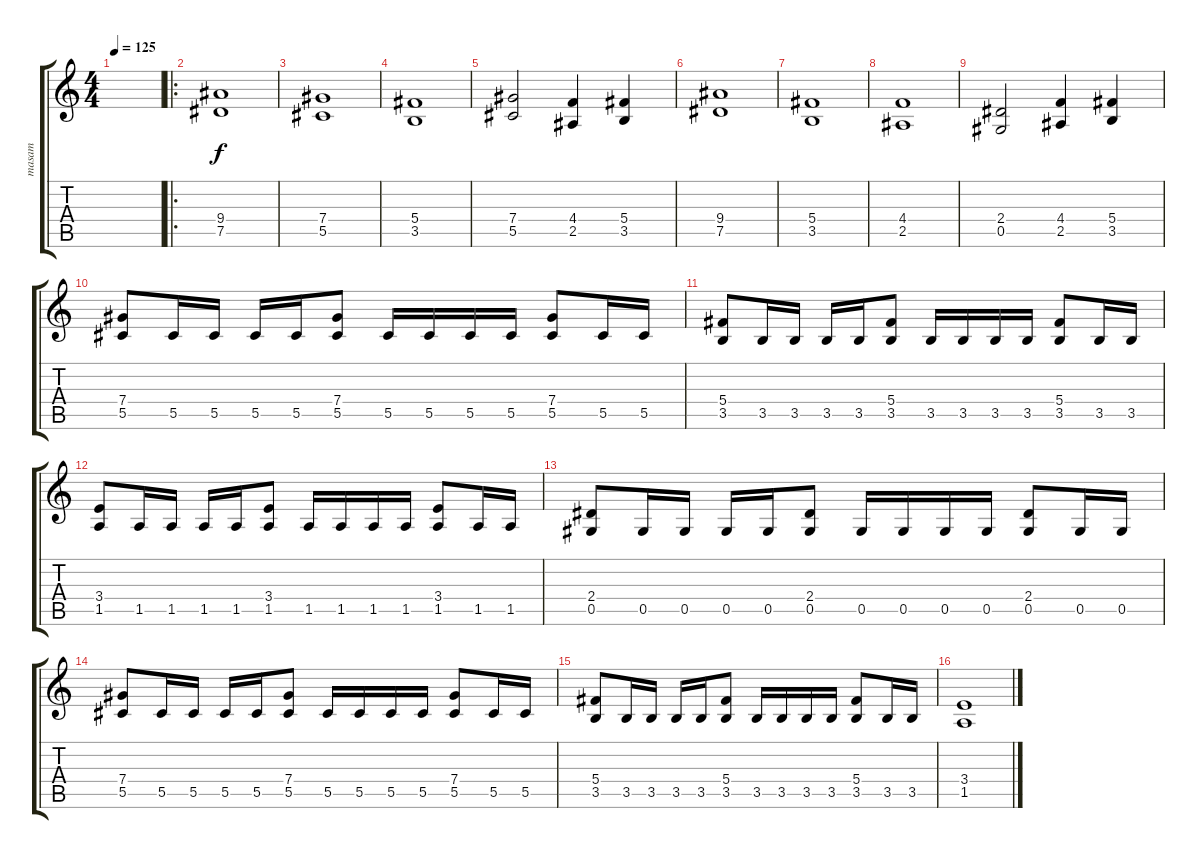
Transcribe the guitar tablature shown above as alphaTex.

\track ("masam" "masam") {instrument distortionguitar}
\staff {score tabs}
\tuning (Eb4 Bb3 Gb3 Db3 Ab2 Eb2) {hide}
\ts (4 4)
\tempo 125
\clef g2
\ks c
|
\ro
(9.4 7.5).1 |
(7.4 5.5).1 |
(5.4 3.5).1 |
(7.4 5.5).2 (4.4 2.5).4 (5.4 3.5).4 |
(9.4 7.5).1 |
(5.4 3.5).1 |
(4.4 2.5).1 |
(2.4 0.5).2 (4.4 2.5).4 (5.4 3.5).4 |
(7.4 5.5).8 5.5.16 5.5.16 5.5.16 5.5.16 (7.4 5.5).8 5.5.16 5.5.16 5.5.16 5.5.16 (7.4 5.5).8 5.5.16 5.5.16 |
(5.4 3.5).8 3.5.16 3.5.16 3.5.16 3.5.16 (5.4 3.5).8 3.5.16 3.5.16 3.5.16 3.5.16 (5.4 3.5).8 3.5.16 3.5.16 |
(3.4 1.5).8 1.5.16 1.5.16 1.5.16 1.5.16 (3.4 1.5).8 1.5.16 1.5.16 1.5.16 1.5.16 (3.4 1.5).8 1.5.16 1.5.16 |
(2.4 0.5).8 0.5.16 0.5.16 0.5.16 0.5.16 (2.4 0.5).8 0.5.16 0.5.16 0.5.16 0.5.16 (2.4 0.5).8 0.5.16 0.5.16 |
(7.4 5.5).8 5.5.16 5.5.16 5.5.16 5.5.16 (7.4 5.5).8 5.5.16 5.5.16 5.5.16 5.5.16 (7.4 5.5).8 5.5.16 5.5.16 |
(5.4 3.5).8 3.5.16 3.5.16 3.5.16 3.5.16 (5.4 3.5).8 3.5.16 3.5.16 3.5.16 3.5.16 (5.4 3.5).8 3.5.16 3.5.16 |
(3.4 1.5).1
